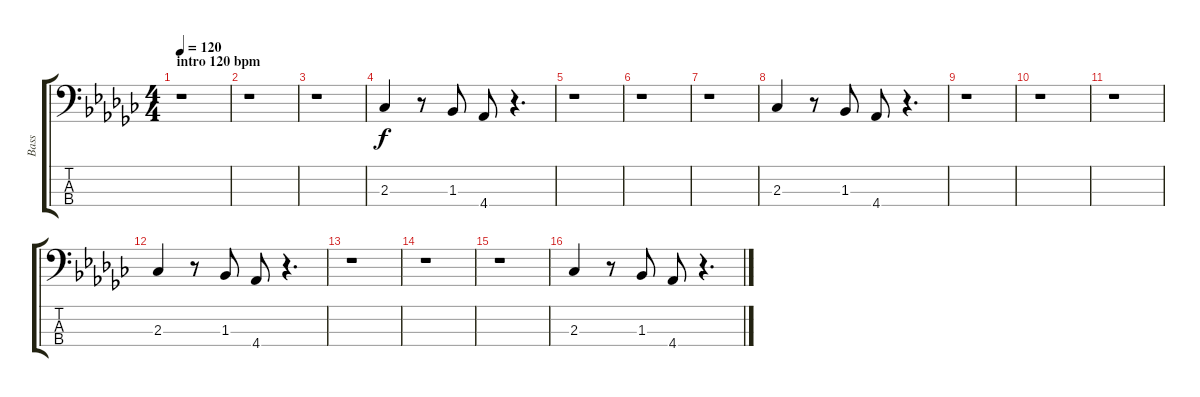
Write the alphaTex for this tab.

\track ("Bass" "Bass") {instrument electricbassfinger}
\staff {score tabs}
\tuning (G2 D2 A1 E1) {hide}
\ts (4 4)
\section ("" "intro 120 bpm")
\tempo 120
\clef f4
\ks ebminor
r.1{dy f instrument electricbassfinger} |
r.1 |
r.1 |
2.3.4 r.8 1.3.8 4.4.8 r.4{d} |
r.1 |
r.1 |
r.1 |
2.3.4 r.8 1.3.8 4.4.8 r.4{d} |
r.1 |
r.1 |
r.1 |
2.3.4 r.8 1.3.8 4.4.8 r.4{d} |
r.1 |
r.1 |
r.1 |
2.3.4 r.8 1.3.8 4.4.8 r.4{d}
